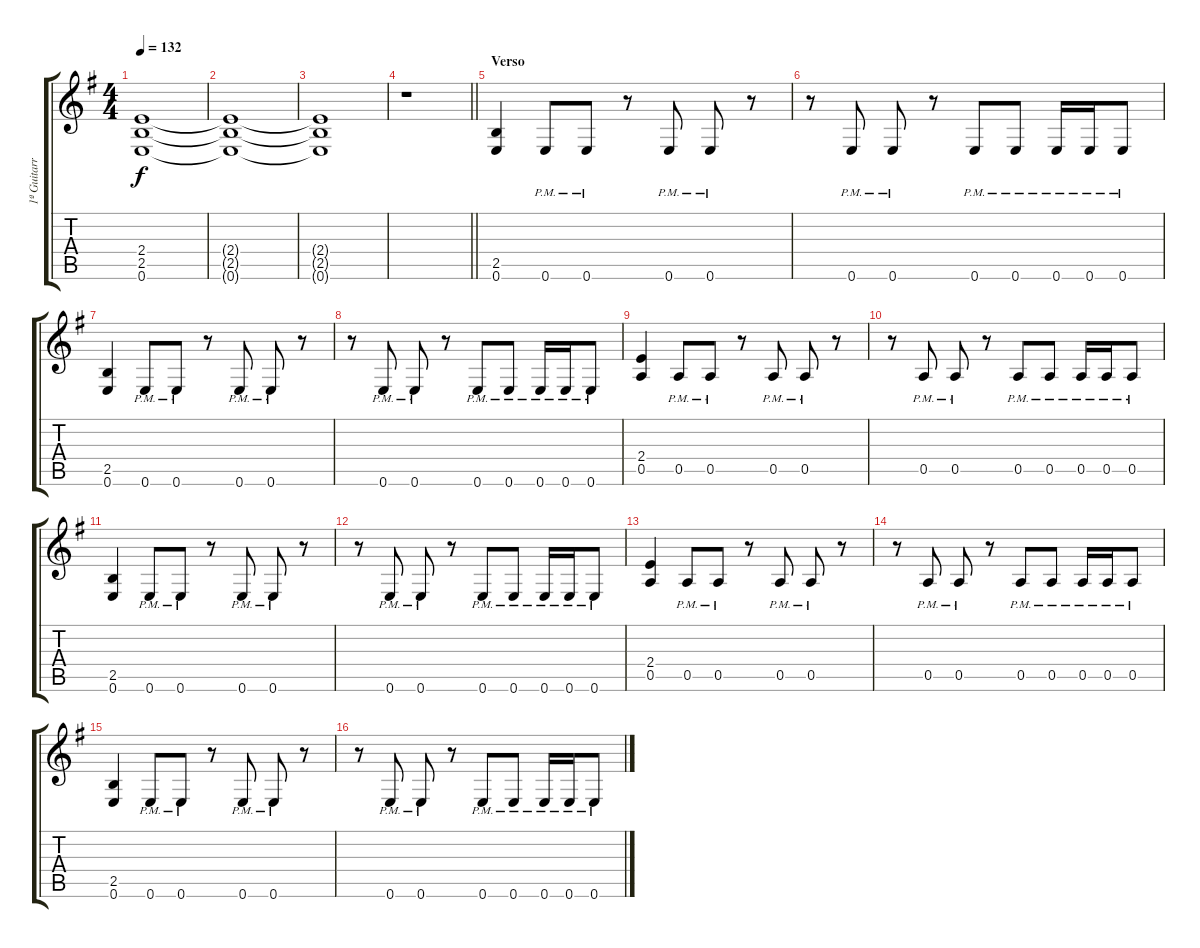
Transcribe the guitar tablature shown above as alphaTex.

\track ("1ª Guitarra" "1ª Guitarr") {instrument distortionguitar}
\staff {score tabs}
\tuning (E4 B3 G3 D3 A2 E2) {hide}
\ts (4 4)
\tempo 132
\clef g2
\ks eminor
(2.4 2.5 0.6).1{dy f volume 2} |
(2.4{t} 2.5{t} 0.6{t}).1 |
(2.4{t} 2.5{t} 0.6{t}).1 |
\barLineRight lightlight
r.1 |
\section ("" "Verso")
(2.5 0.6).4{volume 14} 0.6{pm}.8 0.6{pm}.8 r.8 0.6{pm}.8 0.6{pm}.8 r.8 |
r.8 0.6{pm}.8 0.6{pm}.8 r.8 0.6{pm}.8 0.6{pm}.8 0.6{pm}.16 0.6{pm}.16 0.6{pm}.8 |
(2.5 0.6).4 0.6{pm}.8 0.6{pm}.8 r.8 0.6{pm}.8 0.6{pm}.8 r.8 |
r.8 0.6{pm}.8 0.6{pm}.8 r.8 0.6{pm}.8 0.6{pm}.8 0.6{pm}.16 0.6{pm}.16 0.6{pm}.8 |
(2.4 0.5).4 0.5{pm}.8 0.5{pm}.8 r.8 0.5{pm}.8 0.5{pm}.8 r.8 |
r.8 0.5{pm}.8 0.5{pm}.8 r.8 0.5{pm}.8 0.5{pm}.8 0.5{pm}.16 0.5{pm}.16 0.5{pm}.8 |
(2.5 0.6).4 0.6{pm}.8 0.6{pm}.8 r.8 0.6{pm}.8 0.6{pm}.8 r.8 |
r.8 0.6{pm}.8 0.6{pm}.8 r.8 0.6{pm}.8 0.6{pm}.8 0.6{pm}.16 0.6{pm}.16 0.6{pm}.8 |
(2.4 0.5).4 0.5{pm}.8 0.5{pm}.8 r.8 0.5{pm}.8 0.5{pm}.8 r.8 |
r.8 0.5{pm}.8 0.5{pm}.8 r.8 0.5{pm}.8 0.5{pm}.8 0.5{pm}.16 0.5{pm}.16 0.5{pm}.8 |
(2.5 0.6).4 0.6{pm}.8 0.6{pm}.8 r.8 0.6{pm}.8 0.6{pm}.8 r.8 |
r.8 0.6{pm}.8 0.6{pm}.8 r.8 0.6{pm}.8 0.6{pm}.8 0.6{pm}.16 0.6{pm}.16 0.6{pm}.8
